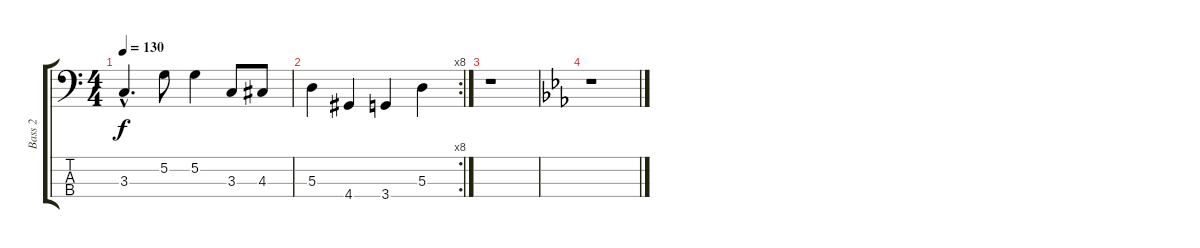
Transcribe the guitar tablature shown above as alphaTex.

\track ("Bass 2" "Bass 2") {instrument electricbassfinger}
\staff {score tabs}
\tuning (G2 D2 A1 E1) {hide}
\ts (4 4)
\tempo 130
\clef f4
\ks c
3.3{hac}.4{d dy f} 5.2.8 5.2.4 3.3.8 4.3.8 |
\rc 8
5.3.4 4.4.4 3.4.4 5.3.4 |
r.1 |
\ks eb
r.1
